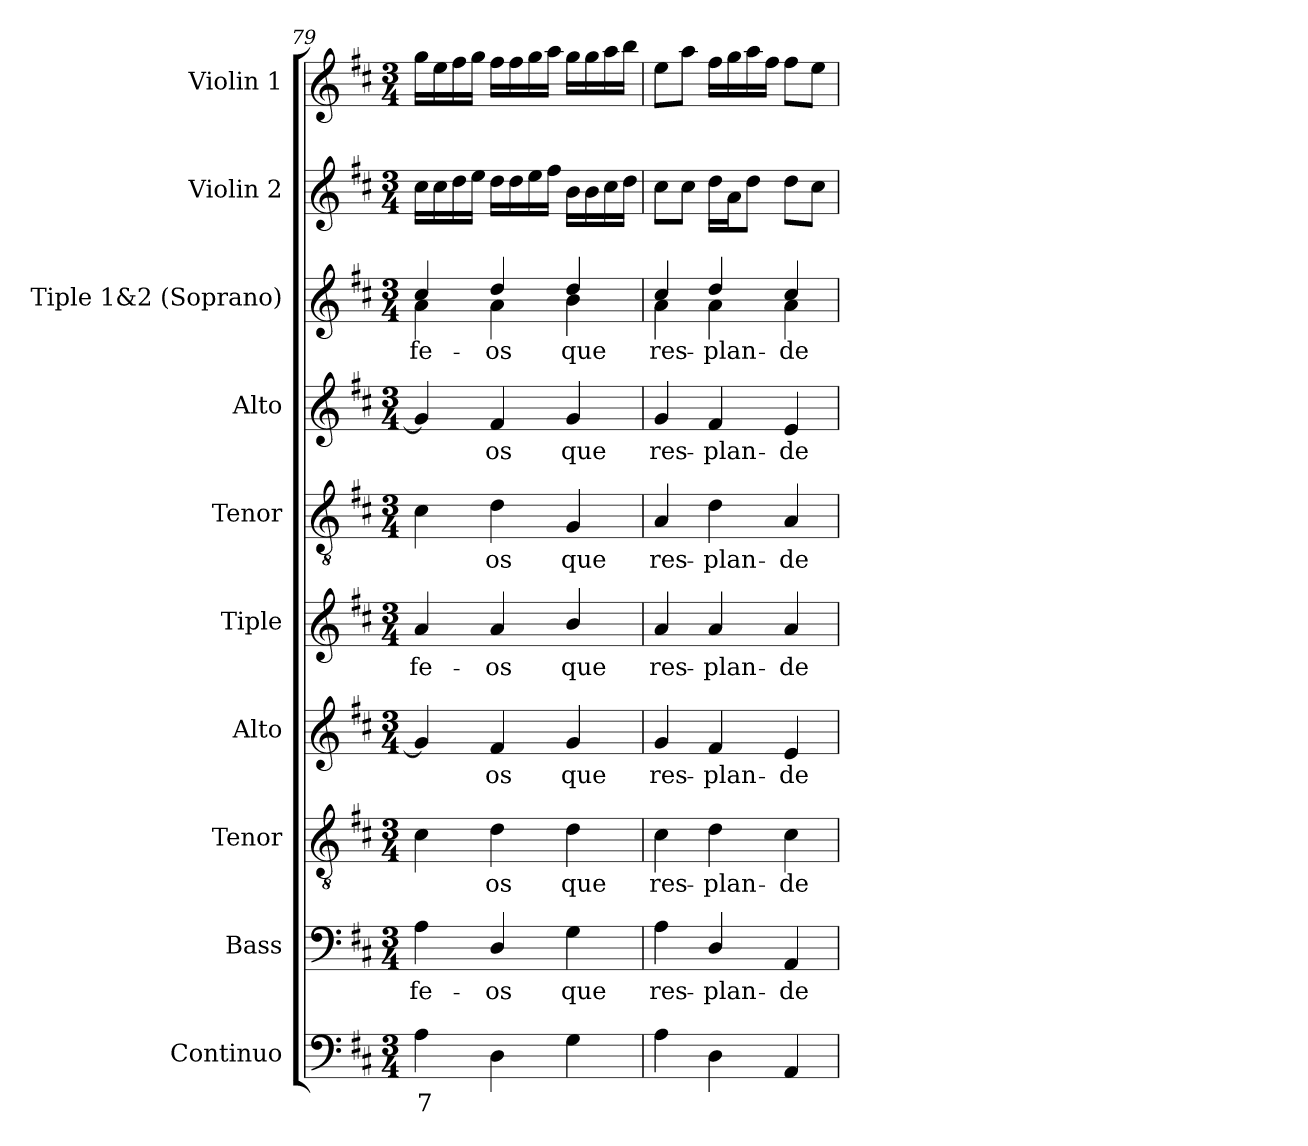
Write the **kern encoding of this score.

**kern	**text	**kern	**text	**kern	**text	**kern	**text	**kern	**text	**kern	**text	**kern	**text	**kern	**text	**kern	**kern
*part10	*part10	*part9	*part9	*part8	*part8	*part7	*part7	*part6	*part6	*part5	*part5	*part4	*part4	*part3	*part3	*part2	*part1
*staff10	*staff10	*staff9	*staff9	*staff8	*staff8	*staff7	*staff7	*staff6	*staff6	*staff5	*staff5	*staff4	*staff4	*staff3	*staff3	*staff2	*staff1
*I"Continuo	*	*I"Bass	*	*I"Tenor	*	*I"Alto	*	*I"Tiple	*	*I"Tenor	*	*I"Alto	*	*I"Tiple 1&2 (Soprano)	*	*I"Violin 2	*I"Violin 1
*I'Cont.	*	*I'B.	*	*I'T.	*	*I'A.	*	*	*	*I'T.	*	*I'A.	*	*I'S.	*	*I'Vln. 2	*I'Vln. 1
*clefF4	*	*clefF4	*	*clefGv2	*	*clefG2	*	*clefG2	*	*clefGv2	*	*clefG2	*	*clefG2	*	*clefG2	*clefG2
*	*	*	*	*ITrd7c12	*	*	*	*	*	*ITrd7c12	*	*	*	*	*	*	*
*k[f#c#]	*	*k[f#c#]	*	*k[f#c#]	*	*k[f#c#]	*	*k[f#c#]	*	*k[f#c#]	*	*k[f#c#]	*	*k[f#c#]	*	*k[f#c#]	*k[f#c#]
*D:	*	*D:	*	*D:	*	*D:	*	*D:	*	*D:	*	*D:	*	*D:	*	*D:	*D:
*M3/4	*	*M3/4	*	*M3/4	*	*M3/4	*	*M3/4	*	*M3/4	*	*M3/4	*	*M3/4	*	*M3/4	*M3/4
=79	=79	=79	=79	=79	=79	=79	=79	=79	=79	=79	=79	=79	=79	=79	=79	=79	=79
!	!LO:LY:b:color=#000000	!	!	!	!	!	!	!	!	!	!	!	!	!	!	!	!
!	!	!	!LO:LY:b:color=#000000	!	!	!	!	!	!	!	!	!	!	!	!	!	!
!	!	!	!	!	!	!	!	!	!LO:LY:b:color=#000000	!	!	!	!	!	!	!	!
!	!	!	!	!	!	!	!	!	!	!	!	!	!	!	!LO:LY:b:color=#000000	!	!
*	*	*	*	*	*	*	*	*	*	*	*	*	*	*^	*	*	*
4Ai\	7	4Ai\	-fe-	4C#i\	.	4gi/]	.	4ai/	-fe-	4C#i\	.	4gi/]	.	4cc#i/	4ai\	-fe-	16cc#i\LL	16ggi\LL
.	.	.	.	.	.	.	.	.	.	.	.	.	.	.	.	.	16cc#i\	16eei\
.	.	.	.	.	.	.	.	.	.	.	.	.	.	.	.	.	16ddi\	16ff#i\
.	.	.	.	.	.	.	.	.	.	.	.	.	.	.	.	.	16eei\JJ	16ggi\JJ
!	!	!	!LO:LY:b:color=#000000	!	!	!	!	!	!	!	!	!	!	!	!	!	!	!
!	!	!	!	!	!LO:LY:b:color=#000000	!	!	!	!	!	!	!	!	!	!	!	!	!
!	!	!	!	!	!	!	!LO:LY:b:color=#000000	!	!	!	!	!	!	!	!	!	!	!
!	!	!	!	!	!	!	!	!	!LO:LY:b:color=#000000	!	!	!	!	!	!	!	!	!
!	!	!	!	!	!	!	!	!	!	!	!LO:LY:b:color=#000000	!	!	!	!	!	!	!
!	!	!	!	!	!	!	!	!	!	!	!	!	!LO:LY:b:color=#000000	!	!	!	!	!
!	!	!	!	!	!	!	!	!	!	!	!	!	!	!	!	!LO:LY:b:color=#000000	!	!
4Di\	.	4Di/	-os	4Di\	-os	4f#i/	-os	4ai/	-os	4Di\	-os	4f#i/	-os	4ddi/	4ai\	-os	16ddi\LL	16ff#i\LL
.	.	.	.	.	.	.	.	.	.	.	.	.	.	.	.	.	16ddi\	16ff#i\
.	.	.	.	.	.	.	.	.	.	.	.	.	.	.	.	.	16eei\	16ggi\
.	.	.	.	.	.	.	.	.	.	.	.	.	.	.	.	.	16ff#i\JJ	16aai\JJ
!	!	!	!LO:LY:b:color=#000000	!	!	!	!	!	!	!	!	!	!	!	!	!	!	!
!	!	!	!	!	!LO:LY:b:color=#000000	!	!	!	!	!	!	!	!	!	!	!	!	!
!	!	!	!	!	!	!	!LO:LY:b:color=#000000	!	!	!	!	!	!	!	!	!	!	!
!	!	!	!	!	!	!	!	!	!LO:LY:b:color=#000000	!	!	!	!	!	!	!	!	!
!	!	!	!	!	!	!	!	!	!	!	!LO:LY:b:color=#000000	!	!	!	!	!	!	!
!	!	!	!	!	!	!	!	!	!	!	!	!	!LO:LY:b:color=#000000	!	!	!	!	!
!	!	!	!	!	!	!	!	!	!	!	!	!	!	!	!	!LO:LY:b:color=#000000	!	!
4Gi\	.	4Gi\	que	4Di\	que	4gi/	que	4bi/	que	4GGi/	que	4gi/	que	4ddi/	4bi\	que	16bi\LL	16ggi\LL
.	.	.	.	.	.	.	.	.	.	.	.	.	.	.	.	.	16bi\	16ggi\
.	.	.	.	.	.	.	.	.	.	.	.	.	.	.	.	.	16cc#i\	16aai\
.	.	.	.	.	.	.	.	.	.	.	.	.	.	.	.	.	16ddi\JJ	16bbi\JJ
=80	=80	=80	=80	=80	=80	=80	=80	=80	=80	=80	=80	=80	=80	=80	=80	=80	=80	=80
!	!	!	!LO:LY:b:color=#000000	!	!	!	!	!	!	!	!	!	!	!	!	!	!	!
!	!	!	!	!	!LO:LY:b:color=#000000	!	!	!	!	!	!	!	!	!	!	!	!	!
!	!	!	!	!	!	!	!LO:LY:b:color=#000000	!	!	!	!	!	!	!	!	!	!	!
!	!	!	!	!	!	!	!	!	!LO:LY:b:color=#000000	!	!	!	!	!	!	!	!	!
!	!	!	!	!	!	!	!	!	!	!	!LO:LY:b:color=#000000	!	!	!	!	!	!	!
!	!	!	!	!	!	!	!	!	!	!	!	!	!LO:LY:b:color=#000000	!	!	!	!	!
!	!	!	!	!	!	!	!	!	!	!	!	!	!	!	!	!LO:LY:b:color=#000000	!	!
4Ai\	.	4Ai\	res-	4C#i\	res-	4gi/	res-	4ai/	res-	4AAi/	res-	4gi/	res-	4cc#i/	4ai\	res-	8cc#i\L	8eei\L
.	.	.	.	.	.	.	.	.	.	.	.	.	.	.	.	.	8cc#i\J	8aai\J
!	!	!	!LO:LY:b:color=#000000	!	!	!	!	!	!	!	!	!	!	!	!	!	!	!
!	!	!	!	!	!LO:LY:b:color=#000000	!	!	!	!	!	!	!	!	!	!	!	!	!
!	!	!	!	!	!	!	!LO:LY:b:color=#000000	!	!	!	!	!	!	!	!	!	!	!
!	!	!	!	!	!	!	!	!	!LO:LY:b:color=#000000	!	!	!	!	!	!	!	!	!
!	!	!	!	!	!	!	!	!	!	!	!LO:LY:b:color=#000000	!	!	!	!	!	!	!
!	!	!	!	!	!	!	!	!	!	!	!	!	!LO:LY:b:color=#000000	!	!	!	!	!
!	!	!	!	!	!	!	!	!	!	!	!	!	!	!	!	!LO:LY:b:color=#000000	!	!
4Di\	.	4Di/	-plan-	4Di\	-plan-	4f#i/	-plan-	4ai/	-plan-	4Di\	-plan-	4f#i/	-plan-	4ddi/	4ai\	-plan-	16ddi\LL	16ff#i\LL
.	.	.	.	.	.	.	.	.	.	.	.	.	.	.	.	.	16ai\J	16ggi\
.	.	.	.	.	.	.	.	.	.	.	.	.	.	.	.	.	8ddi\J	16aai\
.	.	.	.	.	.	.	.	.	.	.	.	.	.	.	.	.	.	16ff#i\JJ
!	!	!	!LO:LY:b:color=#000000	!	!	!	!	!	!	!	!	!	!	!	!	!	!	!
!	!	!	!	!	!LO:LY:b:color=#000000	!	!	!	!	!	!	!	!	!	!	!	!	!
!	!	!	!	!	!	!	!LO:LY:b:color=#000000	!	!	!	!	!	!	!	!	!	!	!
!	!	!	!	!	!	!	!	!	!LO:LY:b:color=#000000	!	!	!	!	!	!	!	!	!
!	!	!	!	!	!	!	!	!	!	!	!LO:LY:b:color=#000000	!	!	!	!	!	!	!
!	!	!	!	!	!	!	!	!	!	!	!	!	!LO:LY:b:color=#000000	!	!	!	!	!
!	!	!	!	!	!	!	!	!	!	!	!	!	!	!	!	!LO:LY:b:color=#000000	!	!
4AAi/	.	4AAi/	-de-	4C#i\	-de-	4ei/	-de-	4ai/	-de-	4AAi/	-de-	4ei/	-de-	4cc#i/	4ai\	-de-	8ddi\L	8ff#i\L
.	.	.	.	.	.	.	.	.	.	.	.	.	.	.	.	.	8cc#i\J	8eei\J
*	*	*	*	*	*	*	*	*	*	*	*	*	*	*v	*v	*	*	*
=	=	=	=	=	=	=	=	=	=	=	=	=	=	=	=	=	=
*-	*-	*-	*-	*-	*-	*-	*-	*-	*-	*-	*-	*-	*-	*-	*-	*-	*-
